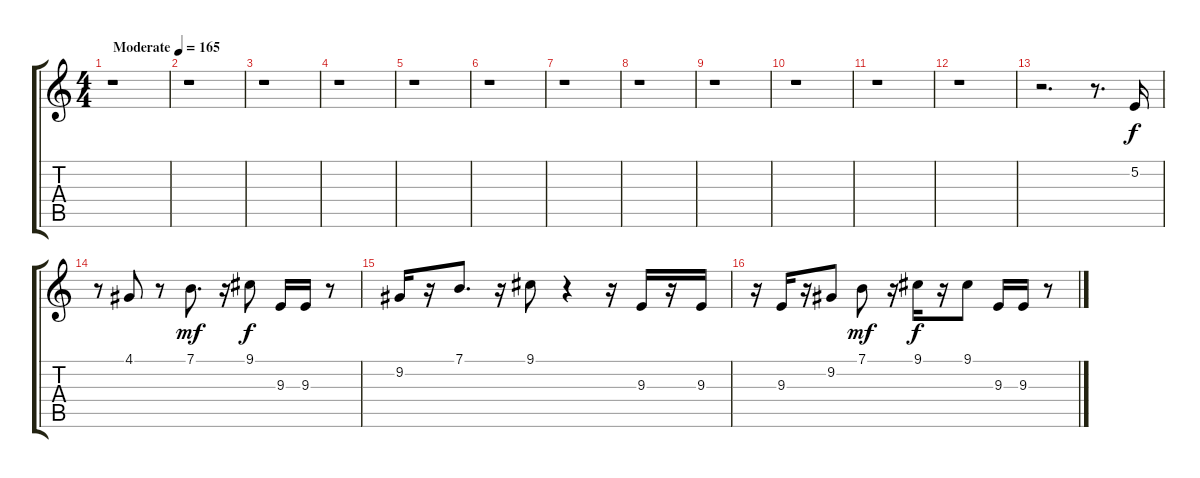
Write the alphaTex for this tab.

\track "" {instrument lead3calliope}
\staff {score tabs}
\tuning (E4 B3 G3 D3 A2 E2) {hide}
\ts (4 4)
\tempo (165 "Moderate")
\clef g2
\ks c
r.1{dy f instrument lead3calliope} |
r.1 |
r.1 |
r.1 |
r.1 |
r.1 |
r.1 |
r.1 |
r.1 |
r.1 |
r.1 |
r.1 |
r.2{d} r.8{d} 5.2.16 |
r.8 4.1.8 r.8 7.1.8{d dy mf} r.16 9.1.8{dy f} 9.3.16 9.3.16 r.8 |
9.2.16 r.16 7.1.8{d} r.16 9.1.8 r.4 r.16 9.3.16 r.16 9.3.16 |
r.16 9.3.16 r.16 9.2.8 7.1.8{dy mf} r.16 9.1.16{dy f} r.16 9.1.8 9.3.16 9.3.16 r.8
